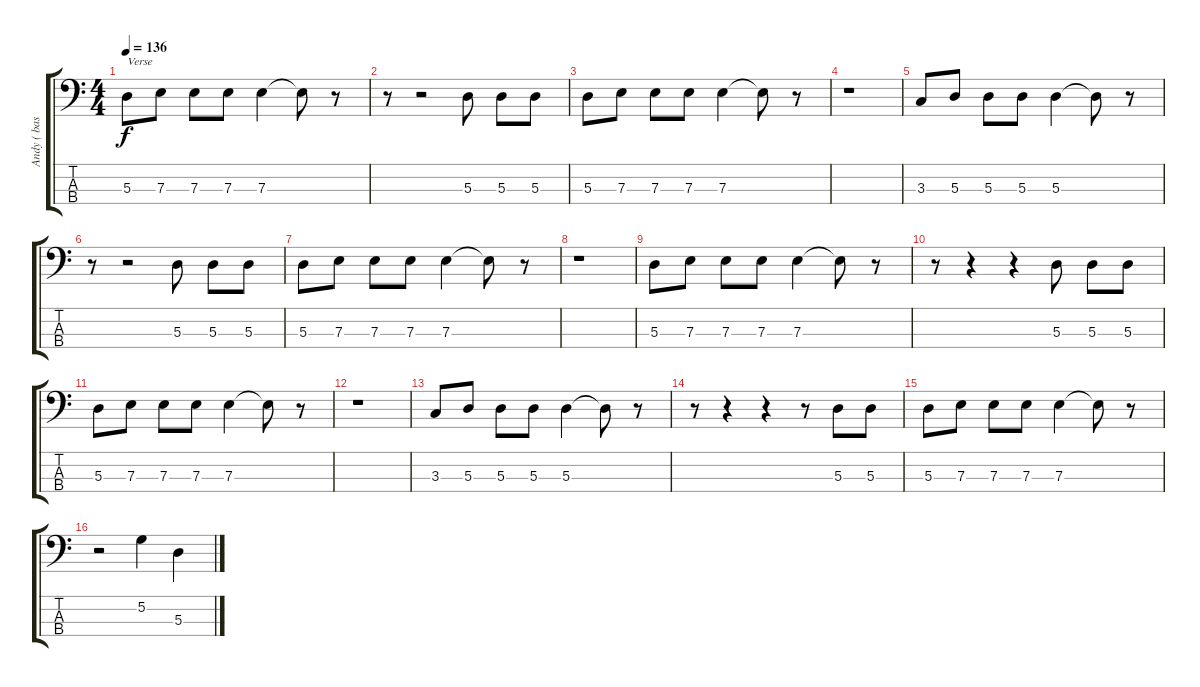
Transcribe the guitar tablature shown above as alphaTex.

\track ("Andy ( bass )" "Andy ( bas") {instrument electricbassfinger}
\staff {score tabs}
\tuning (G2 D2 A1 E1) {hide}
\ts (4 4)
\tempo 136
\clef f4
\ks c
5.3.8{txt "Verse" dy f} 7.3.8 7.3.8 7.3.8 7.3.4 7.3{t}.8 r.8 |
r.8 r.2 5.3.8 5.3.8 5.3.8 |
5.3.8 7.3.8 7.3.8 7.3.8 7.3.4 7.3{t}.8 r.8 |
r.1 |
3.3.8 5.3.8 5.3.8 5.3.8 5.3.4 5.3{t}.8 r.8 |
r.8 r.2 5.3.8 5.3.8 5.3.8 |
5.3.8 7.3.8 7.3.8 7.3.8 7.3.4 7.3{t}.8 r.8 |
r.1 |
5.3.8 7.3.8 7.3.8 7.3.8 7.3.4 7.3{t}.8 r.8 |
r.8 r.4 r.4 5.3.8 5.3.8 5.3.8 |
5.3.8 7.3.8 7.3.8 7.3.8 7.3.4 7.3{t}.8 r.8 |
r.1 |
3.3.8 5.3.8 5.3.8 5.3.8 5.3.4 5.3{t}.8 r.8 |
r.8 r.4 r.4 r.8 5.3.8 5.3.8 |
5.3.8 7.3.8 7.3.8 7.3.8 7.3.4 7.3{t}.8 r.8 |
r.2 5.2.4 5.3.4
